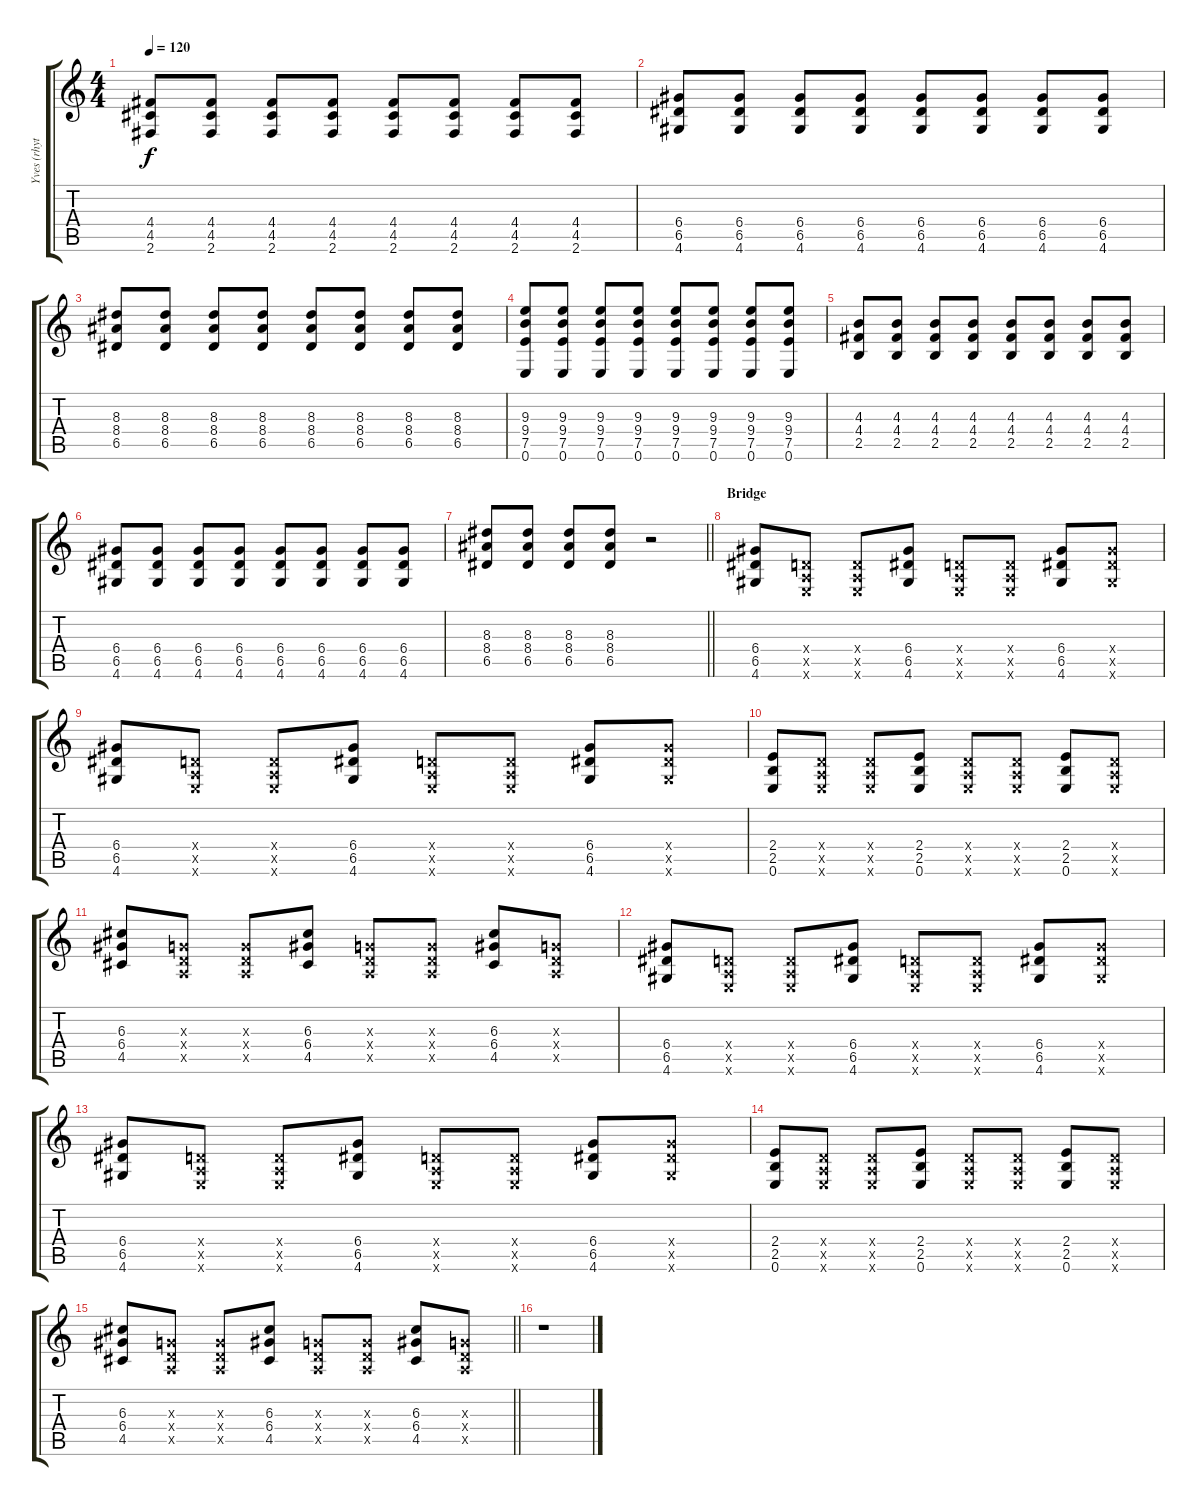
\track ("Yves (rhythm guitare)" "Yves (rhyt") {instrument overdrivenguitar}
\staff {score tabs}
\tuning (E4 B3 G3 D3 A2 E2) {hide}
\ts (4 4)
\tempo 120
\clef g2
\ks c
(4.4 4.5 2.6).8{dy f} (4.4 4.5 2.6).8 (4.4 4.5 2.6).8 (4.4 4.5 2.6).8 (4.4 4.5 2.6).8 (4.4 4.5 2.6).8 (4.4 4.5 2.6).8 (4.4 4.5 2.6).8 |
(6.4 6.5 4.6).8 (6.4 6.5 4.6).8 (6.4 6.5 4.6).8 (6.4 6.5 4.6).8 (6.4 6.5 4.6).8 (6.4 6.5 4.6).8 (6.4 6.5 4.6).8 (6.4 6.5 4.6).8 |
(8.3 8.4 6.5).8 (8.3 8.4 6.5).8 (8.3 8.4 6.5).8 (8.3 8.4 6.5).8 (8.3 8.4 6.5).8 (8.3 8.4 6.5).8 (8.3 8.4 6.5).8 (8.3 8.4 6.5).8 |
(9.3 9.4 7.5 0.6).8 (9.3 9.4 7.5 0.6).8 (9.3 9.4 7.5 0.6).8 (9.3 9.4 7.5 0.6).8 (9.3 9.4 7.5 0.6).8 (9.3 9.4 7.5 0.6).8 (9.3 9.4 7.5 0.6).8 (9.3 9.4 7.5 0.6).8 |
(4.3 4.4 2.5).8 (4.3 4.4 2.5).8 (4.3 4.4 2.5).8 (4.3 4.4 2.5).8 (4.3 4.4 2.5).8 (4.3 4.4 2.5).8 (4.3 4.4 2.5).8 (4.3 4.4 2.5).8 |
(6.4 6.5 4.6).8 (6.4 6.5 4.6).8 (6.4 6.5 4.6).8 (6.4 6.5 4.6).8 (6.4 6.5 4.6).8 (6.4 6.5 4.6).8 (6.4 6.5 4.6).8 (6.4 6.5 4.6).8 |
\barLineRight lightlight
(8.3 8.4 6.5).8 (8.3 8.4 6.5).8 (8.3 8.4 6.5).8 (8.3 8.4 6.5).8 r.2 |
\section ("" "Bridge")
(6.4 6.5 4.6).8 (0.4{x} 0.5{x} 0.6{x}).8 (0.4{x} 0.5{x} 0.6{x}).8 (6.4 6.5 4.6).8 (0.4{x} 0.5{x} 0.6{x}).8 (0.4{x} 0.5{x} 0.6{x}).8 (6.4 6.5 4.6).8 (6.4{x} 6.5{x} 4.6{x}).8 |
(6.4 6.5 4.6).8 (0.4{x} 0.5{x} 0.6{x}).8 (0.4{x} 0.5{x} 0.6{x}).8 (6.4 6.5 4.6).8 (0.4{x} 0.5{x} 0.6{x}).8 (0.4{x} 0.5{x} 0.6{x}).8 (6.4 6.5 4.6).8 (6.4{x} 6.5{x} 4.6{x}).8 |
(2.4 2.5 0.6).8 (0.4{x} 0.5{x} 0.6{x}).8 (0.4{x} 0.5{x} 0.6{x}).8 (2.4 2.5 0.6).8 (0.4{x} 0.5{x} 0.6{x}).8 (0.4{x} 0.5{x} 0.6{x}).8 (2.4 2.5 0.6).8 (0.4{x} 0.5{x} 0.6{x}).8 |
(6.3 6.4 4.5).8 (0.3{x} 0.4{x} 0.5{x}).8 (0.3{x} 0.4{x} 0.5{x}).8 (6.3 6.4 4.5).8 (0.3{x} 0.4{x} 0.5{x}).8 (0.3{x} 0.4{x} 0.5{x}).8 (6.3 6.4 4.5).8 (0.3{x} 0.4{x} 0.5{x}).8 |
(6.4 6.5 4.6).8 (0.4{x} 0.5{x} 0.6{x}).8 (0.4{x} 0.5{x} 0.6{x}).8 (6.4 6.5 4.6).8 (0.4{x} 0.5{x} 0.6{x}).8 (0.4{x} 0.5{x} 0.6{x}).8 (6.4 6.5 4.6).8 (6.4{x} 6.5{x} 4.6{x}).8 |
(6.4 6.5 4.6).8 (0.4{x} 0.5{x} 0.6{x}).8 (0.4{x} 0.5{x} 0.6{x}).8 (6.4 6.5 4.6).8 (0.4{x} 0.5{x} 0.6{x}).8 (0.4{x} 0.5{x} 0.6{x}).8 (6.4 6.5 4.6).8 (6.4{x} 6.5{x} 4.6{x}).8 |
(2.4 2.5 0.6).8 (0.4{x} 0.5{x} 0.6{x}).8 (0.4{x} 0.5{x} 0.6{x}).8 (2.4 2.5 0.6).8 (0.4{x} 0.5{x} 0.6{x}).8 (0.4{x} 0.5{x} 0.6{x}).8 (2.4 2.5 0.6).8 (0.4{x} 0.5{x} 0.6{x}).8 |
\barLineRight lightlight
(6.3 6.4 4.5).8 (0.3{x} 0.4{x} 0.5{x}).8 (0.3{x} 0.4{x} 0.5{x}).8 (6.3 6.4 4.5).8 (0.3{x} 0.4{x} 0.5{x}).8 (0.3{x} 0.4{x} 0.5{x}).8 (6.3 6.4 4.5).8 (0.3{x} 0.4{x} 0.5{x}).8 |
r.1
